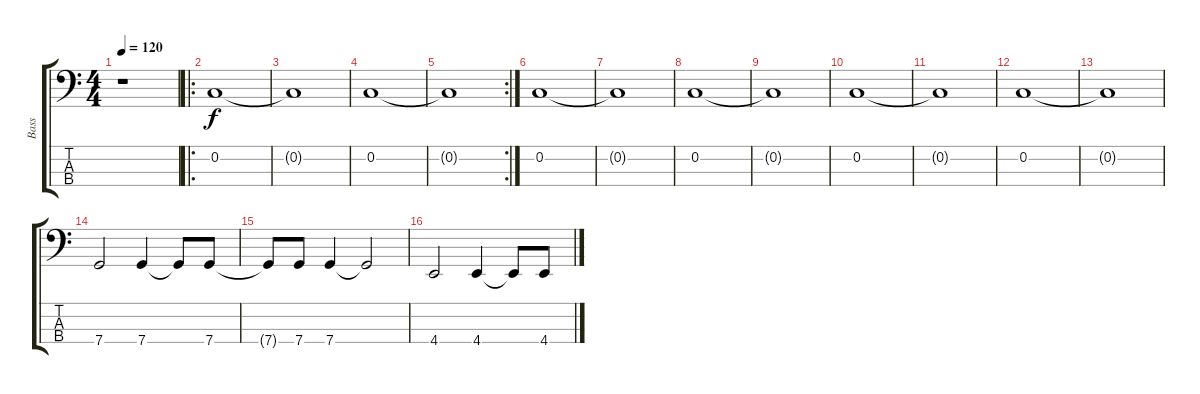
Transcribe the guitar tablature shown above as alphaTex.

\track ("Bass" "Bass") {instrument fretlessbass}
\staff {score tabs}
\tuning (G2 C2 G1 C1) {hide}
\ts (4 4)
\tempo 120
\clef f4
\ks c
r.1{dy f instrument fretlessbass} |
\ro
0.2.1 |
0.2{t}.1 |
0.2.1 |
\rc 2
0.2{t}.1 |
0.2.1 |
0.2{t}.1 |
0.2.1 |
0.2{t}.1 |
0.2.1 |
0.2{t}.1 |
0.2.1 |
0.2{t}.1 |
7.4.2 7.4.4 7.4{t}.8 7.4.8 |
7.4{t}.8 7.4.8 7.4.4 7.4{t}.2 |
4.4.2 4.4.4 4.4{t}.8 4.4.8
